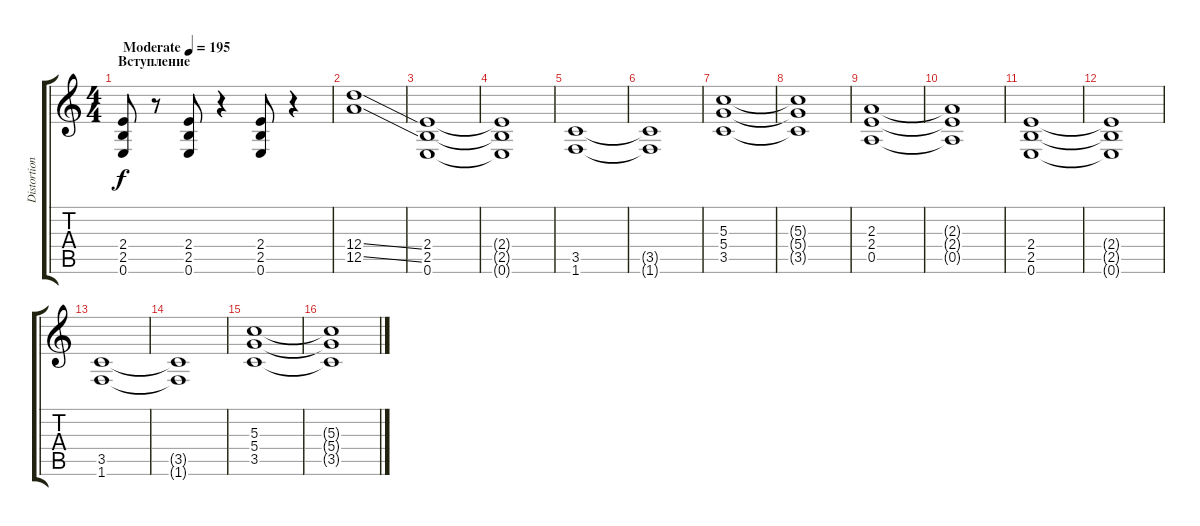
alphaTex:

\track ("Distortion" "Distortion") {instrument distortionguitar}
\staff {score tabs}
\tuning (E4 B3 G3 D3 A2 E2) {hide}
\ts (4 4)
\section ("" "Вступление")
\tempo (195 "Moderate")
\clef g2
\ks c
(2.4 2.5 0.6).8{dy f instrument distortionguitar} r.8 (2.4 2.5 0.6).8 r.4 (2.4 2.5 0.6).8 r.4 |
(12.4{ss} 12.5{ss}).1{volume 9} |
(2.4 2.5 0.6).1{volume 14} |
(2.4{t} 2.5{t} 0.6{t}).1 |
(3.5 1.6).1 |
(3.5{t} 1.6{t}).1 |
(5.3 5.4 3.5).1 |
(5.3{t} 5.4{t} 3.5{t}).1 |
(2.3 2.4 0.5).1 |
(2.3{t} 2.4{t} 0.5{t}).1 |
(2.4 2.5 0.6).1 |
(2.4{t} 2.5{t} 0.6{t}).1 |
(3.5 1.6).1 |
(3.5{t} 1.6{t}).1 |
(5.3 5.4 3.5).1 |
(5.3{t} 5.4{t} 3.5{t}).1
